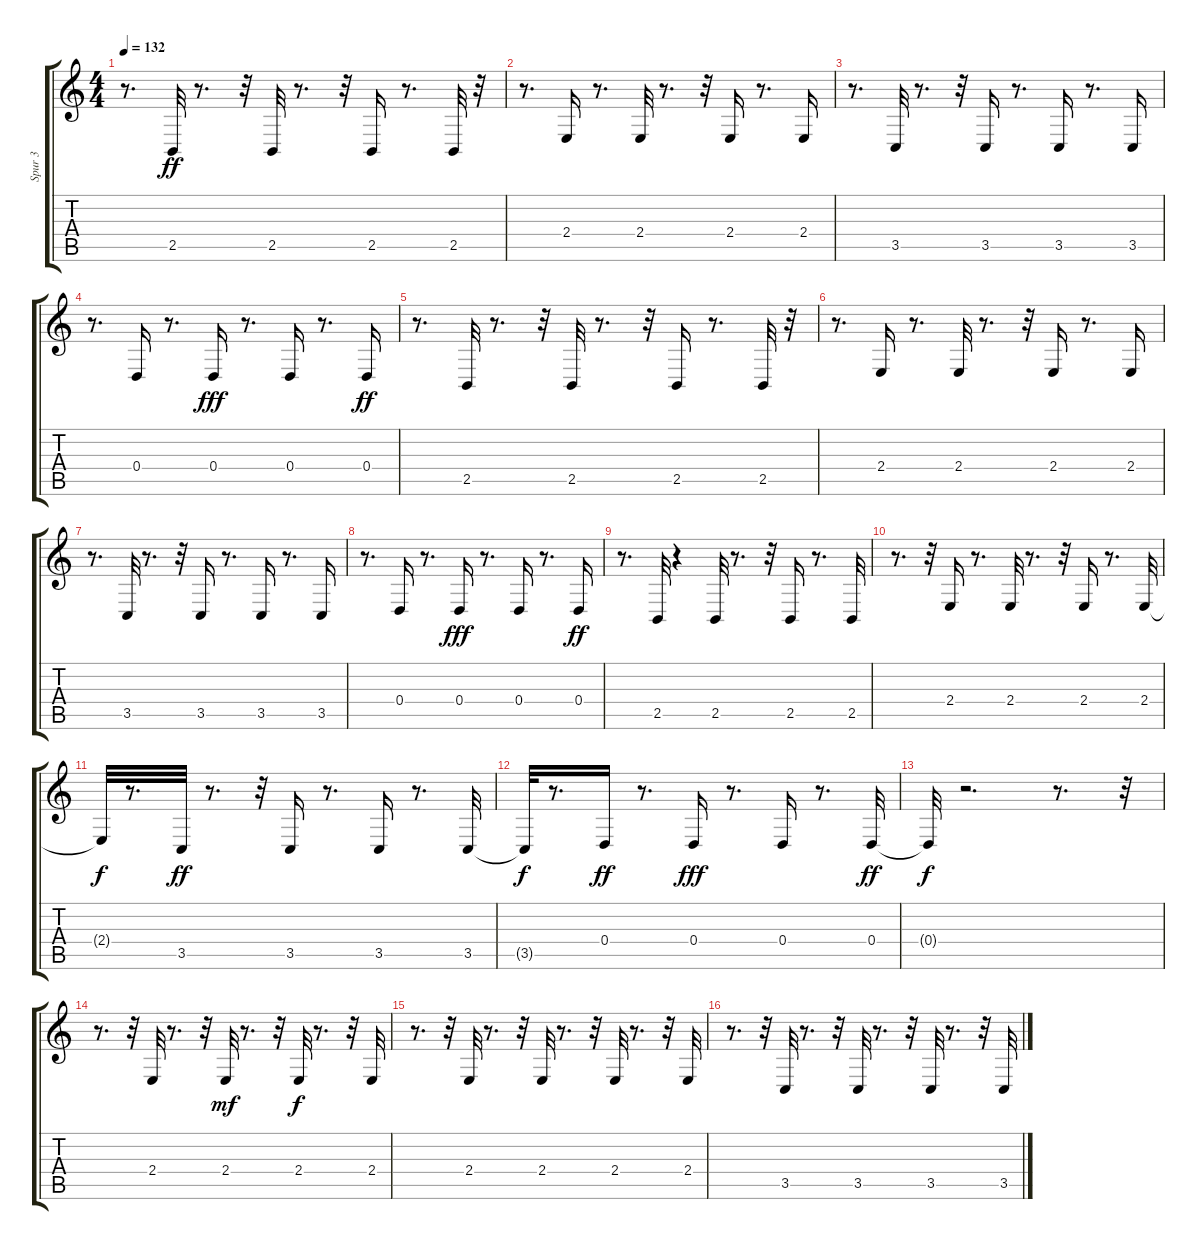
\track ("Spur 3" "Spur 3") {instrument percussiveorgan}
\staff {score tabs}
\tuning (E4 B3 G3 D3 A2 E2) {hide}
\ts (4 4)
\tempo 132
\clef g2
\ks c
r.8{d dy ff} 2.5.32 r.8{d} r.32 2.5.32 r.8{d} r.32 2.5.16 r.8{d} 2.5.32 r.32 |
r.8{d} 2.4.16 r.8{d} 2.4.32 r.8{d} r.32 2.4.16 r.8{d} 2.4.16 |
r.8{d} 3.5.32 r.8{d} r.32 3.5.16 r.8{d} 3.5.16 r.8{d} 3.5.16 |
r.8{d} 0.4.16 r.8{d} 0.4.16{dy fff} r.8{d} 0.4.16 r.8{d} 0.4.16{dy ff} |
r.8{d} 2.5.32 r.8{d} r.32 2.5.32 r.8{d} r.32 2.5.16 r.8{d} 2.5.32 r.32 |
r.8{d} 2.4.16 r.8{d} 2.4.32 r.8{d} r.32 2.4.16 r.8{d} 2.4.16 |
r.8{d} 3.5.32 r.8{d} r.32 3.5.16 r.8{d} 3.5.16 r.8{d} 3.5.16 |
r.8{d} 0.4.16 r.8{d} 0.4.16{dy fff} r.8{d} 0.4.16 r.8{d} 0.4.16{dy ff} |
r.8{d} 2.5.32 r.4 2.5.32 r.8{d} r.32 2.5.16 r.8{d} 2.5.32 |
r.8{d} r.32 2.4.16 r.8{d} 2.4.32 r.8{d} r.32 2.4.16 r.8{d} 2.4.32 |
2.4{t}.32{dy f} r.8{d} 3.5.32{dy ff} r.8{d} r.32 3.5.16 r.8{d} 3.5.16 r.8{d} 3.5.32 |
3.5{t}.32{dy f} r.8{d} 0.4.16{dy ff} r.8{d} 0.4.16{dy fff} r.8{d} 0.4.16 r.8{d} 0.4.32{dy ff} |
0.4{t}.32{dy f} r.2{d} r.8{d} r.32 |
r.8{d} r.32 2.4.32 r.8{d} r.32 2.4.32{dy mf} r.8{d} r.32 2.4.32{dy f} r.8{d} r.32 2.4.32 |
r.8{d} r.32 2.4.32 r.8{d} r.32 2.4.32 r.8{d} r.32 2.4.32 r.8{d} r.32 2.4.32 |
r.8{d} r.32 3.5.32 r.8{d} r.32 3.5.32 r.8{d} r.32 3.5.32 r.8{d} r.32 3.5.32
